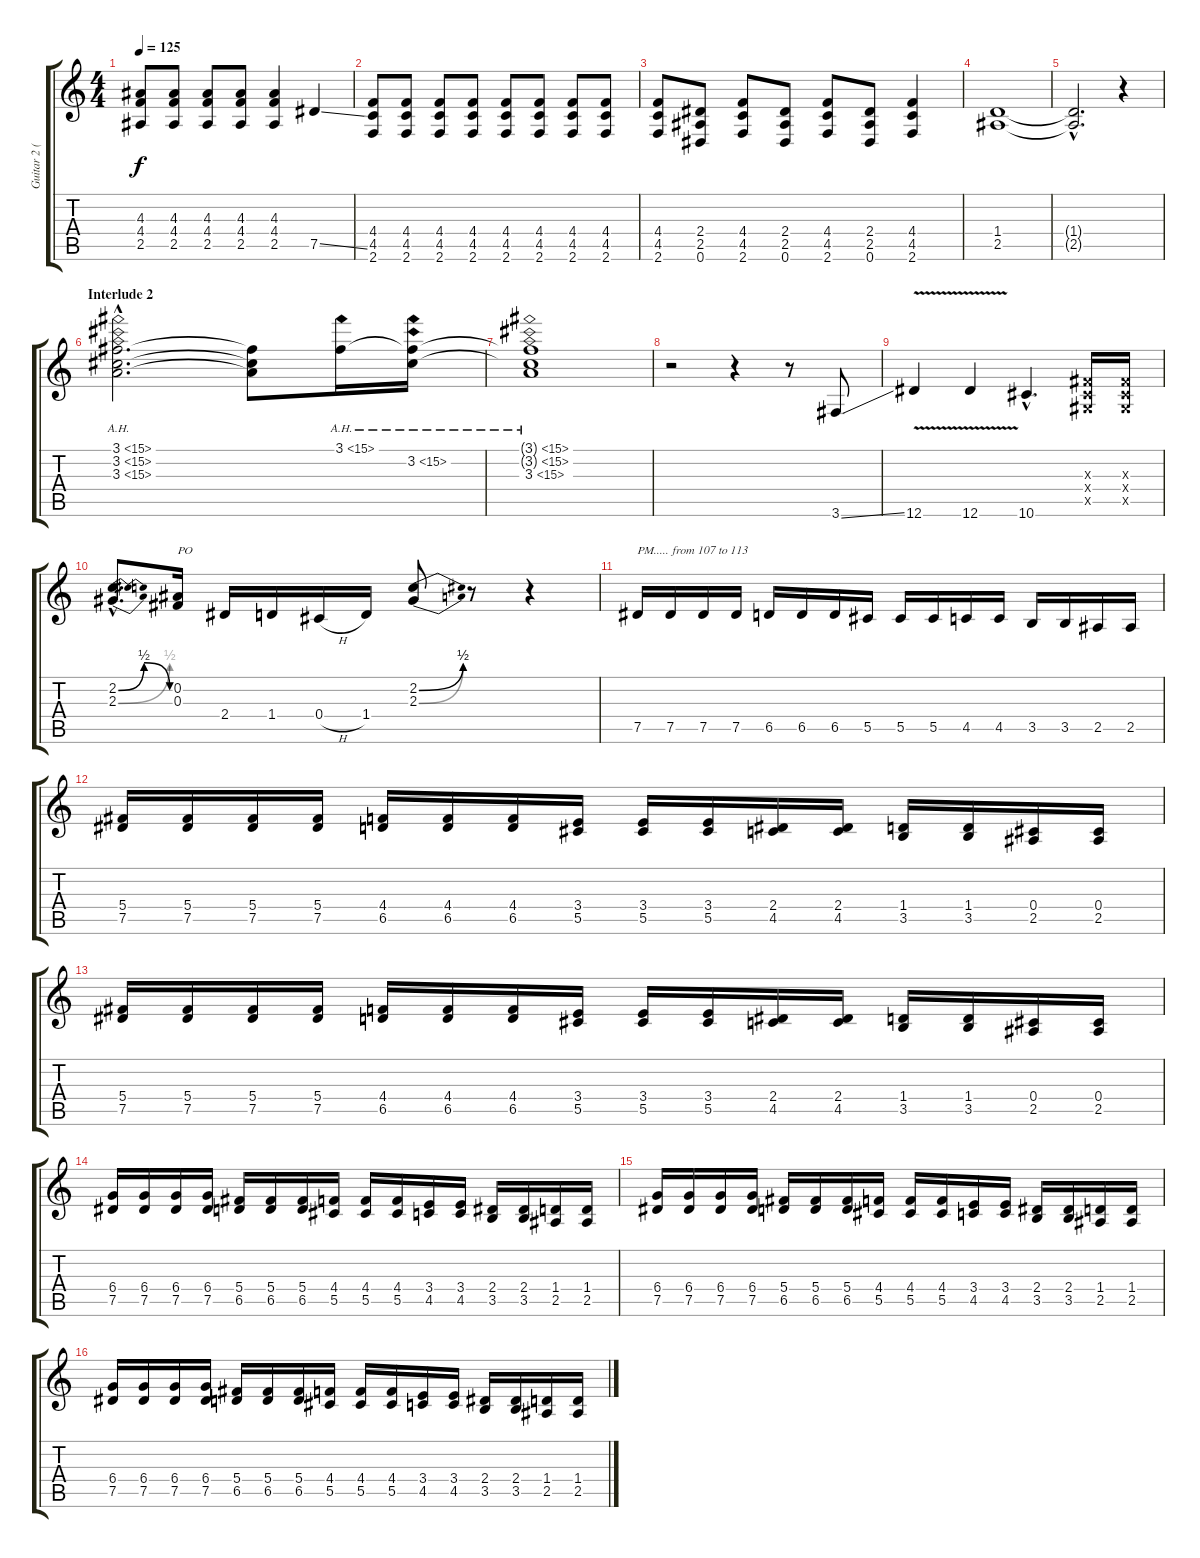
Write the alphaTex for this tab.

\track ("Guitar 2 (Izzy)" "Guitar 2 (") {instrument overdrivenguitar}
\staff {score tabs}
\tuning (Eb4 Bb3 Gb3 Db3 Ab2 Eb2) {hide}
\ts (4 4)
\tempo 125
\clef g2
\ks c
(4.3{t} 4.4{t} 2.5{t}).8{dy f} (4.3 4.4 2.5).8 (4.3 4.4 2.5).8 (4.3 4.4 2.5).8 (4.3 4.4 2.5).4 7.5{ss}.4 |
(4.4 4.5 2.6).8 (4.4 4.5 2.6).8 (4.4 4.5 2.6).8 (4.4 4.5 2.6).8 (4.4 4.5 2.6).8 (4.4 4.5 2.6).8 (4.4 4.5 2.6).8 (4.4 4.5 2.6).8 |
(4.4 4.5 2.6).8 (2.4 2.5 0.6).8 (4.4 4.5 2.6).8 (2.4 2.5 0.6).8 (4.4 4.5 2.6).8 (2.4 2.5 0.6).8 (4.4 4.5 2.6).4 |
(1.4 2.5).1 |
(1.4{hac t} 2.5{hac t}).2{d} r.4 |
\section ("" "Interlude 2")
(3.1{ah 12 hac} 3.2{ah 12 hac} 3.3{ah 12 hac}).2{d} (3.1{t} 3.2{t} 3.3{t}).8 3.1{ah 12}.16 (3.1{ah 12 t} 3.2{ah 12}).16 |
(3.1{ah 12 t} 3.2{ah 12 t} 3.3{ah 12}).1 |
r.2 r.4 r.8 3.6{ss}.8 |
12.6{v}.4 12.6{v}.4 10.6{hac}.4{d} (0.3{x} 0.4{x} 0.5{x}).16 (0.3{x} 0.4{x} 0.5{x}).16 |
(2.2{be (bendrelease 0 0 15 2 45 2 60 0) hac} 2.3{be (bend 0 0 60 2) hac}).8{d} (0.2 0.3).16{txt "PO"} 2.4.16 1.4.16 0.4{h}.16 1.4.16 (2.2{be (bend 0 0 60 2)} 2.3{be (bend 0 0 60 2)}).8 r.8 r.4 |
7.5.16{txt "PM..... from 107 to 113"} 7.5.16 7.5.16 7.5.16 6.5.16 6.5.16 6.5.16 5.5.16 5.5.16 5.5.16 4.5.16 4.5.16 3.5.16 3.5.16 2.5.16 2.5.16 |
(5.4 7.5).16 (5.4 7.5).16 (5.4 7.5).16 (5.4 7.5).16 (4.4 6.5).16 (4.4 6.5).16 (4.4 6.5).16 (3.4 5.5).16 (3.4 5.5).16 (3.4 5.5).16 (2.4 4.5).16 (2.4 4.5).16 (1.4 3.5).16 (1.4 3.5).16 (0.4 2.5).16 (0.4 2.5).16 |
(5.4 7.5).16 (5.4 7.5).16 (5.4 7.5).16 (5.4 7.5).16 (4.4 6.5).16 (4.4 6.5).16 (4.4 6.5).16 (3.4 5.5).16 (3.4 5.5).16 (3.4 5.5).16 (2.4 4.5).16 (2.4 4.5).16 (1.4 3.5).16 (1.4 3.5).16 (0.4 2.5).16 (0.4 2.5).16 |
(6.4 7.5).16 (6.4 7.5).16 (6.4 7.5).16 (6.4 7.5).16 (5.4 6.5).16 (5.4 6.5).16 (5.4 6.5).16 (4.4 5.5).16 (4.4 5.5).16 (4.4 5.5).16 (3.4 4.5).16 (3.4 4.5).16 (2.4 3.5).16 (2.4 3.5).16 (1.4 2.5).16 (1.4 2.5).16 |
(6.4 7.5).16 (6.4 7.5).16 (6.4 7.5).16 (6.4 7.5).16 (5.4 6.5).16 (5.4 6.5).16 (5.4 6.5).16 (4.4 5.5).16 (4.4 5.5).16 (4.4 5.5).16 (3.4 4.5).16 (3.4 4.5).16 (2.4 3.5).16 (2.4 3.5).16 (1.4 2.5).16 (1.4 2.5).16 |
(6.4 7.5).16 (6.4 7.5).16 (6.4 7.5).16 (6.4 7.5).16 (5.4 6.5).16 (5.4 6.5).16 (5.4 6.5).16 (4.4 5.5).16 (4.4 5.5).16 (4.4 5.5).16 (3.4 4.5).16 (3.4 4.5).16 (2.4 3.5).16 (2.4 3.5).16 (1.4 2.5).16 (1.4 2.5).16
